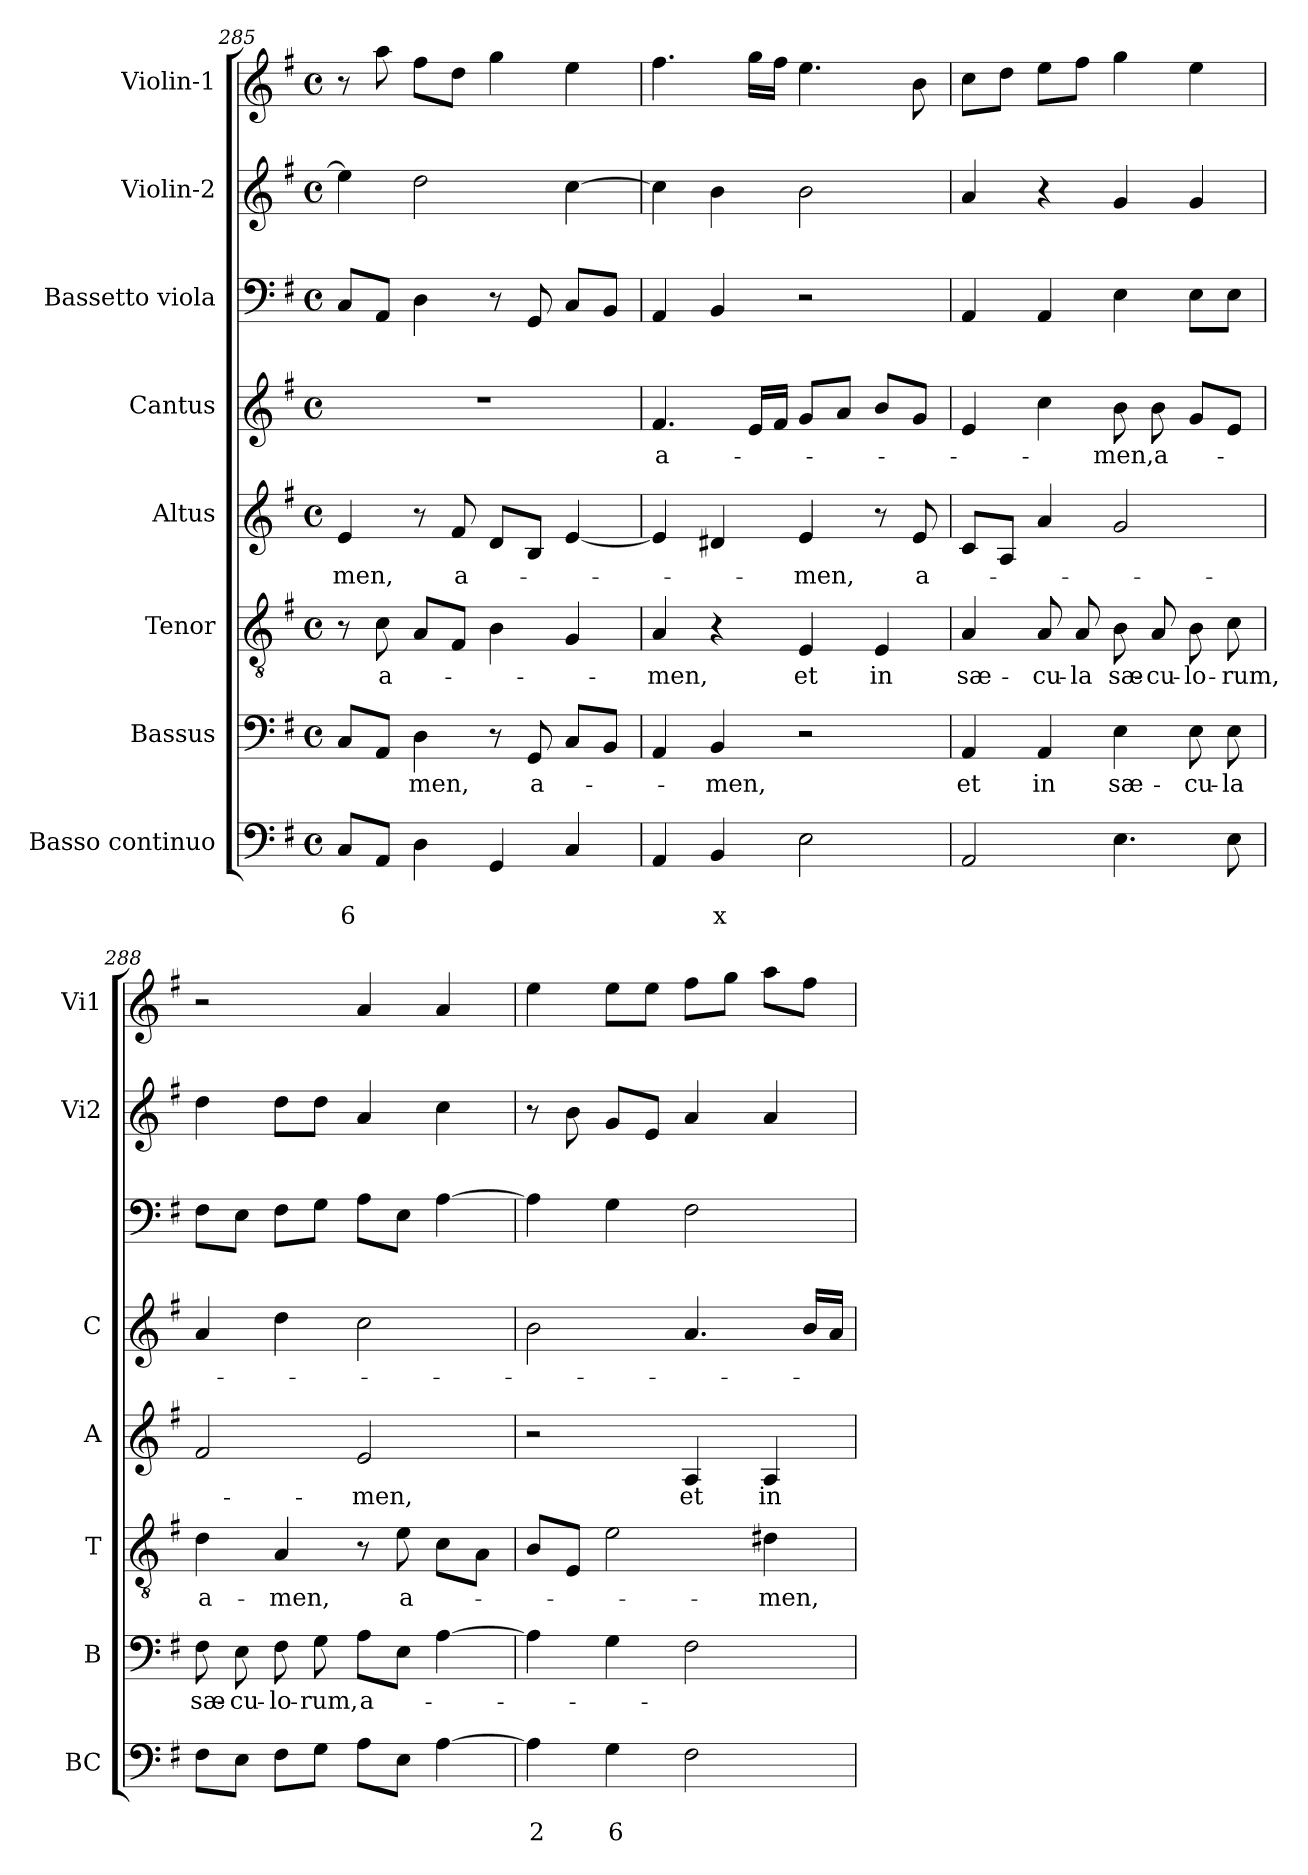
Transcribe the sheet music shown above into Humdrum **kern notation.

**kern	**text	**text	**kern	**text	**kern	**text	**kern	**text	**kern	**text	**kern	**kern	**kern
*part8	*part8	*part8	*part7	*part7	*part6	*part6	*part5	*part5	*part4	*part4	*part3	*part2	*part1
*staff8	*staff8	*staff8	*staff7	*staff7	*staff6	*staff6	*staff5	*staff5	*staff4	*staff4	*staff3	*staff2	*staff1
*I"Basso continuo	*	*	*I"Bassus	*	*I"Tenor	*	*I"Altus	*	*I"Cantus	*	*I"Bassetto viola	*I"Violin-2	*I"Violin-1
*I'BC	*	*	*I'B	*	*I'T	*	*I'A	*	*I'C	*	*	*I'Vi2	*I'Vi1
!!LO:PB:g=z
*clefF4	*	*	*clefF4	*	*clefGv2	*	*clefG2	*	*clefG2	*	*clefF4	*clefG2	*clefG2
*k[f#]	*	*	*k[f#]	*	*k[f#]	*	*k[f#]	*	*k[f#]	*	*k[f#]	*k[f#]	*k[f#]
*G:	*	*	*G:	*	*G:	*	*G:	*	*G:	*	*G:	*G:	*G:
*M4/4	*	*	*M4/4	*	*M4/4	*	*M4/4	*	*M4/4	*	*M4/4	*M4/4	*M4/4
*met(c)	*	*	*met(c)	*	*met(c)	*	*met(c)	*	*met(c)	*	*met(c)	*met(c)	*met(c)
=285	=285	=285	=285	=285	=285	=285	=285	=285	=285	=285	=285	=285	=285
!	!	!LO:LY:b	!	!	!	!	!	!LO:LY:b	!	!	!	!	!
8C/L	.	6	8C/L	.	8r	.	4e/	-men,	1r	.	8C/L	4ee\]	8r
!	!	!	!	!	!	!LO:LY:b	!	!	!	!	!	!	!
8AA/J	.	.	8AA/J	.	8c\	a-	.	.	.	.	8AA/J	.	8aa\
!	!	!	!	!LO:LY:b	!	!	!	!	!	!	!	!	!
4D\	.	.	4D\	-men,	8A/L	.	8r	.	.	.	4D\	2dd\	8ff#\L
!	!	!	!	!	!	!	!	!LO:LY:b	!	!	!	!	!
.	.	.	.	.	8F#/J	.	8f#/	a-	.	.	.	.	8dd\J
4GG/	.	.	8r	.	4B\	.	8d/L	.	.	.	8r	.	4gg\
!	!	!	!	!LO:LY:b	!	!	!	!	!	!	!	!	!
.	.	.	8GG/	a-	.	.	8B/J	.	.	.	8GG/	.	.
4C/	.	.	8C/L	.	4G/	.	[4e/	.	.	.	8C/L	[4cc\	4ee\
.	.	.	8BB/J	.	.	.	.	.	.	.	8BB/J	.	.
=286	=286	=286	=286	=286	=286	=286	=286	=286	=286	=286	=286	=286	=286
!	!	!	!	!	!	!LO:LY:b	!	!	!	!LO:LY:b	!	!	!
4AA/	.	.	4AA/	.	4A/	-men,	4e/]	.	4.f#/	a-	4AA/	4cc\]	4.ff#\
!	!	!LO:LY:b	!	!LO:LY:b	!	!	!	!	!	!	!	!	!
4BB/	.	x	4BB/	-men,	4r	.	4d#X/	.	.	.	4BB/	4b\	.
.	.	.	.	.	.	.	.	.	16e/LL	.	.	.	16gg\LL
.	.	.	.	.	.	.	.	.	16f#/JJ	.	.	.	16ff#\JJ
!	!	!	!	!	!	!LO:LY:b	!	!LO:LY:b	!	!	!	!	!
2E\	.	.	2r	.	4E/	et	4e/	-men,	8g/L	.	2r	2b\	4.ee\
.	.	.	.	.	.	.	.	.	8a/J	.	.	.	.
!	!	!	!	!	!	!LO:LY:b	!	!	!	!	!	!	!
.	.	.	.	.	4E/	in	8r	.	8b/L	.	.	.	.
!	!	!	!	!	!	!	!	!LO:LY:b	!	!	!	!	!
.	.	.	.	.	.	.	8e/	a-	8g/J	.	.	.	8b\
=287	=287	=287	=287	=287	=287	=287	=287	=287	=287	=287	=287	=287	=287
!	!	!	!	!LO:LY:b	!	!LO:LY:b	!	!	!	!	!	!	!
2AA/	.	.	4AA/	et	4A/	sæ-	8c/L	.	4e/	.	4AA/	4a/	8cc\L
.	.	.	.	.	.	.	8A/J	.	.	.	.	.	8dd\J
!	!	!	!	!LO:LY:b	!	!LO:LY:b	!	!	!	!	!	!	!
.	.	.	4AA/	in	8A/	-cu-	4a/	.	4cc\	.	4AA/	4r	8ee\L
!	!	!	!	!	!	!LO:LY:b	!	!	!	!	!	!	!
.	.	.	.	.	8A/	-la	.	.	.	.	.	.	8ff#\J
!	!	!	!	!LO:LY:b	!	!LO:LY:b	!	!	!	!LO:LY:b	!	!	!
4.E\	.	.	4E\	sæ-	8B\	sæ-	2g/	.	8b\	-men,	4E\	4g/	4gg\
!	!	!	!	!	!	!LO:LY:b	!	!	!	!LO:LY:b	!	!	!
.	.	.	.	.	8A/	-cu-	.	.	8b\	a-	.	.	.
!	!	!	!	!LO:LY:b	!	!LO:LY:b	!	!	!	!	!	!	!
.	.	.	8E\	-cu-	8B\	-lo-	.	.	8g/L	.	8E\L	4g/	4ee\
!	!	!	!	!LO:LY:b	!	!LO:LY:b	!	!	!	!	!	!	!
8E\	.	.	8E\	-la	8c\	-rum,	.	.	8e/J	.	8E\J	.	.
=288	=288	=288	=288	=288	=288	=288	=288	=288	=288	=288	=288	=288	=288
!	!	!	!	!LO:LY:b	!	!LO:LY:b	!	!	!	!	!	!	!
8F#\L	.	.	8F#\	sæ-	4d\	a-	2f#/	.	4a/	.	8F#\L	4dd\	2r
!	!	!	!	!LO:LY:b	!	!	!	!	!	!	!	!	!
8E\J	.	.	8E\	-cu-	.	.	.	.	.	.	8E\J	.	.
!	!	!	!	!LO:LY:b	!	!LO:LY:b	!	!	!	!	!	!	!
8F#\L	.	.	8F#\	-lo-	4A/	-men,	.	.	4dd\	.	8F#\L	8dd\L	.
!	!	!	!	!LO:LY:b	!	!	!	!	!	!	!	!	!
8G\J	.	.	8G\	-rum,	.	.	.	.	.	.	8G\J	8dd\J	.
!	!	!	!	!LO:LY:b	!	!	!	!LO:LY:b	!	!	!	!	!
8A\L	.	.	8A\L	a-	8r	.	2e/	-men,	2cc\	.	8A\L	4a/	4a/
!	!	!	!	!	!	!LO:LY:b	!	!	!	!	!	!	!
8E\J	.	.	8E\J	.	8e\	a-	.	.	.	.	8E\J	.	.
[4A\	.	.	[4A\	.	8c\L	.	.	.	.	.	[4A\	4cc\	4a/
.	.	.	.	.	8A\J	.	.	.	.	.	.	.	.
=289	=289	=289	=289	=289	=289	=289	=289	=289	=289	=289	=289	=289	=289
!	!	!LO:LY:b	!	!	!	!	!	!	!	!	!	!	!
4A\]	.	2	4A\]	.	8B/L	.	2r	.	2b\	.	4A\]	8r	4ee\
.	.	.	.	.	8E/J	.	.	.	.	.	.	8b\	.
!	!	!LO:LY:b	!	!	!	!	!	!	!	!	!	!	!
4G\	.	6	4G\	.	2e\	.	.	.	.	.	4G\	8g/L	8ee\L
.	.	.	.	.	.	.	.	.	.	.	.	8e/J	8ee\J
!	!	!	!	!	!	!	!	!LO:LY:b	!	!	!	!	!
2F#\	.	.	2F#\	.	.	.	4A/	et	4.a/	.	2F#\	4a/	8ff#\L
.	.	.	.	.	.	.	.	.	.	.	.	.	8gg\J
!	!	!	!	!	!	!LO:LY:b	!	!LO:LY:b	!	!	!	!	!
.	.	.	.	.	4d#X\	-men,	4A/	in	.	.	.	4a/	8aa\L
.	.	.	.	.	.	.	.	.	16b/LL	.	.	.	8ff#\J
.	.	.	.	.	.	.	.	.	16a/JJ	.	.	.	.
=	=	=	=	=	=	=	=	=	=	=	=	=	=
*-	*-	*-	*-	*-	*-	*-	*-	*-	*-	*-	*-	*-	*-
